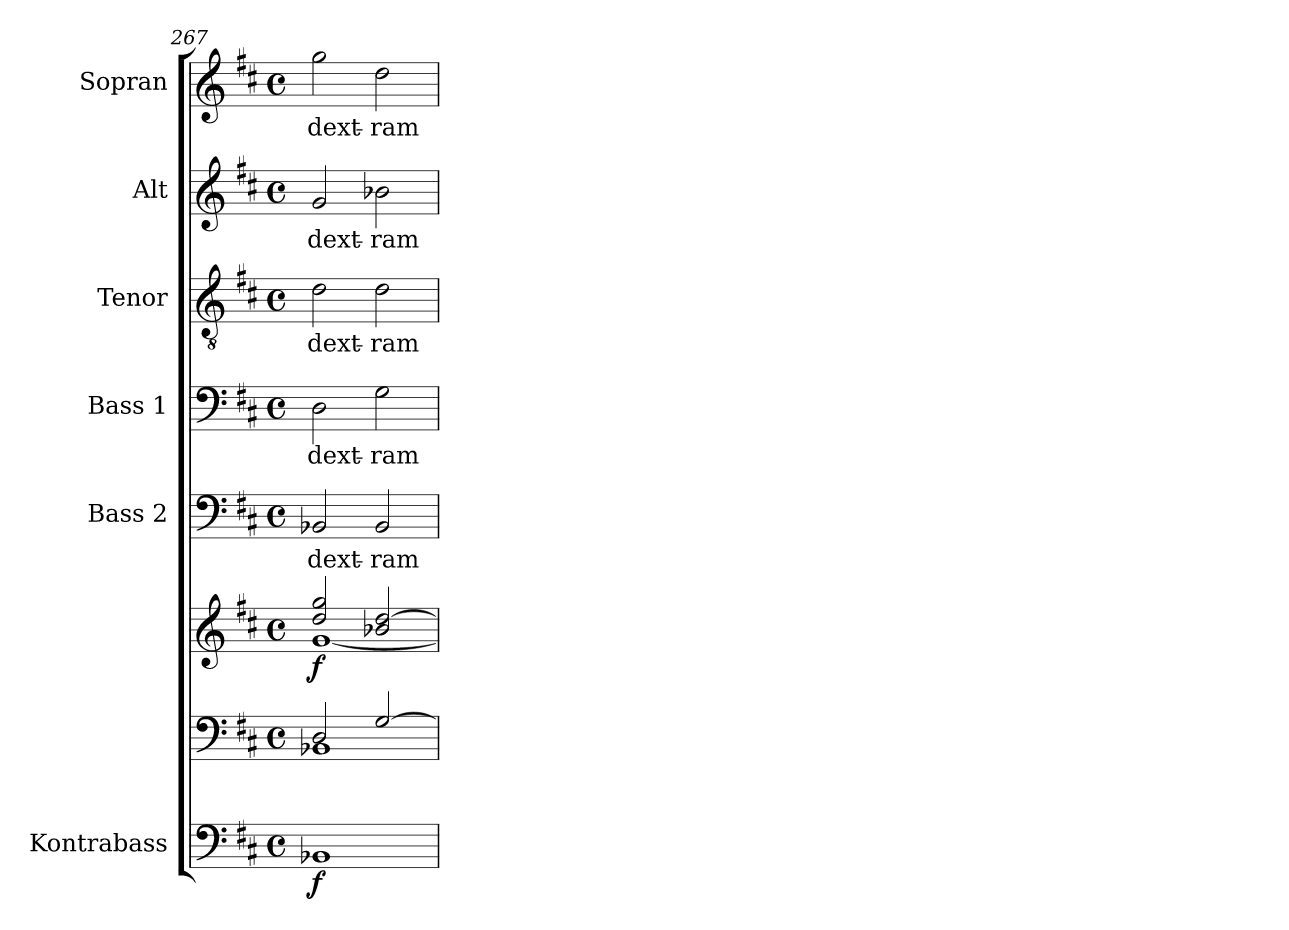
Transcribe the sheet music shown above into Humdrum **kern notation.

**kern	**dynam	**kern	**kern	**dynam	**kern	**text	**kern	**text	**kern	**text	**kern	**text	**kern	**text
*part7	*part7	*part6	*part6	*part6	*part5	*part5	*part4	*part4	*part3	*part3	*part2	*part2	*part1	*part1
*staff8	*staff8	*staff7	*staff6	*staff6/7	*staff5	*staff5	*staff4	*staff4	*staff3	*staff3	*staff2	*staff2	*staff1	*staff1
*I"Kontrabass	*	*	*	*	*I"Bass 2	*	*I"Bass 1	*	*I"Tenor	*	*I"Alt	*	*I"Sopran	*
*I'Kb.	*	*	*	*	*I'B. 2	*	*I'B. 1	*	*I'T.	*	*I'A.	*	*I'S.	*
*clefF4	*	*clefF4	*clefG2	*	*clefF4	*	*clefF4	*	*clefGv2	*	*clefG2	*	*clefG2	*
*ITrd7c12	*	*	*	*	*	*	*	*	*	*	*	*	*	*
*k[f#c#]	*	*k[f#c#]	*k[f#c#]	*	*k[f#c#]	*	*k[f#c#]	*	*k[f#c#]	*	*k[f#c#]	*	*k[f#c#]	*
*D:	*	*D:	*D:	*	*D:	*	*D:	*	*D:	*	*D:	*	*D:	*
*M4/4	*	*M4/4	*M4/4	*	*M4/4	*	*M4/4	*	*M4/4	*	*M4/4	*	*M4/4	*
*met(c)	*	*met(c)	*met(c)	*	*met(c)	*	*met(c)	*	*met(c)	*	*met(c)	*	*met(c)	*
=267	=267	=267	=267	=267	=267	=267	=267	=267	=267	=267	=267	=267	=267	=267
*	*	*^	*^	*	*	*	*	*	*	*	*	*	*	*
!	!LO:DY:b	!	!	!	!	!LO:DY:b	!	!LO:LY:b	!	!LO:LY:b	!	!LO:LY:b	!	!LO:LY:b	!	!LO:LY:b
1BBB-X	f	2D/	1BB-X	2dd/ 2gg/	[<1g	f	2BB-X/	dext-	2D\	dext-	2d\	dext-	2g/	dext-	2gg\	dext-
!	!	!	!	!	!	!	!	!LO:LY:b	!	!LO:LY:b	!	!LO:LY:b	!	!LO:LY:b	!	!LO:LY:b
.	.	[>2G/	.	2b-X/ [>2dd/	.	.	2BB-/	-ram	2G\	-ram	2d\	-ram	2b-X\	-ram	2dd\	-ram
*	*	*v	*v	*	*	*	*	*	*	*	*	*	*	*	*	*
*	*	*	*v	*v	*	*	*	*	*	*	*	*	*	*	*
=	=	=	=	=	=	=	=	=	=	=	=	=	=	=
*-	*-	*-	*-	*-	*-	*-	*-	*-	*-	*-	*-	*-	*-	*-
